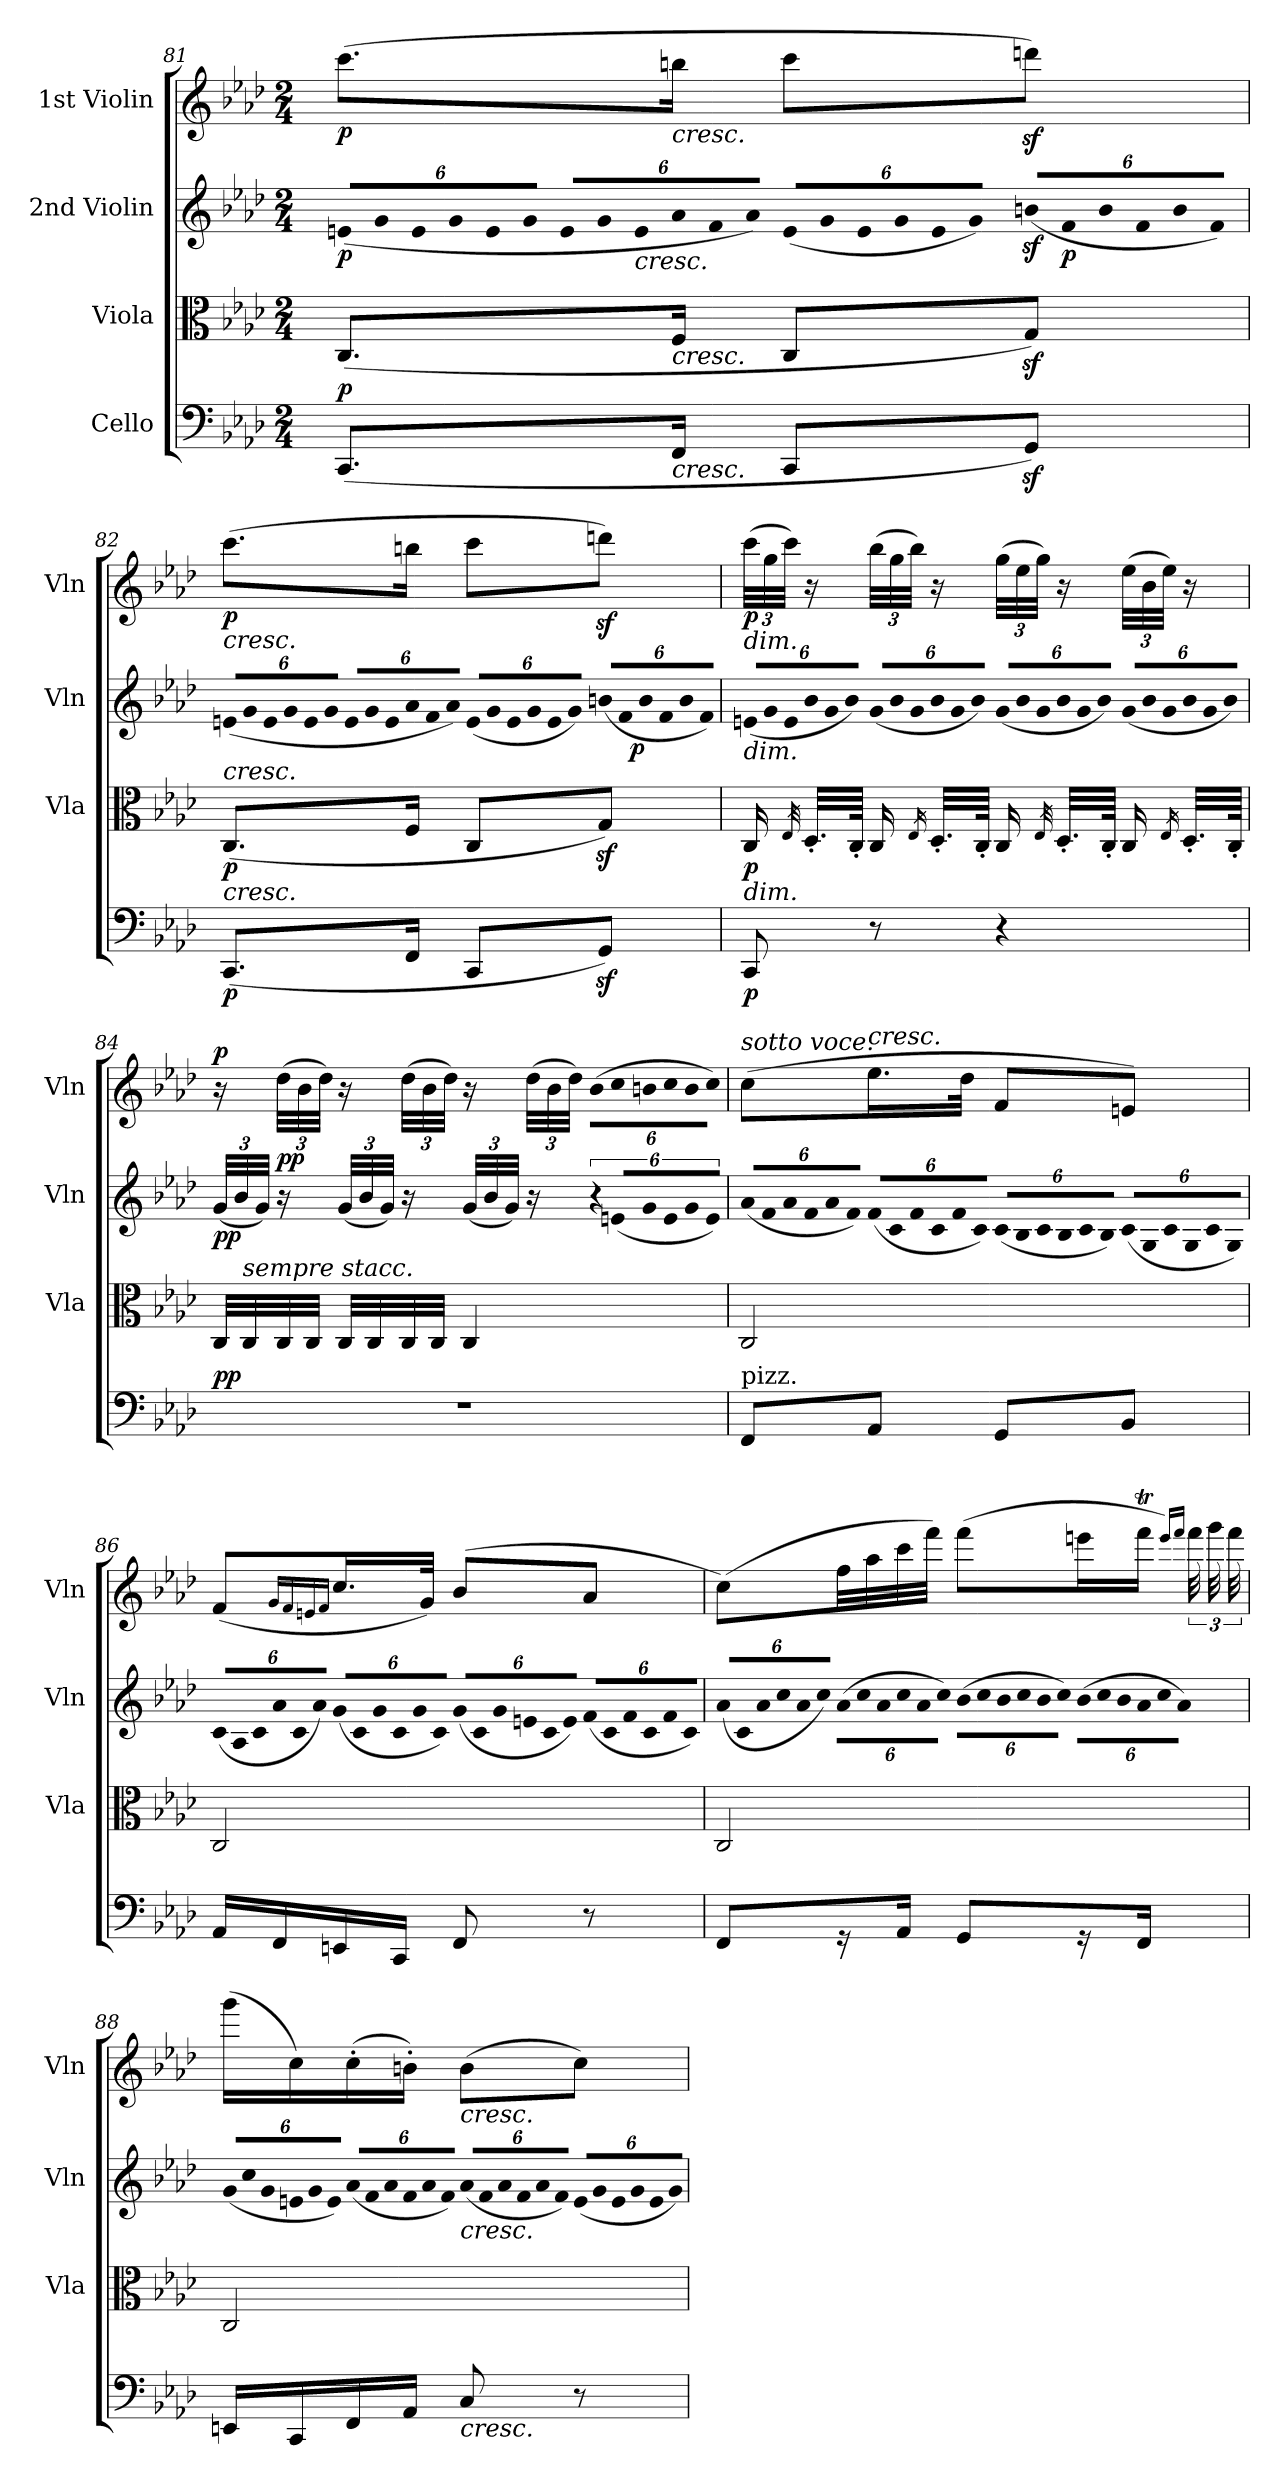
**kern	**dynam	**kern	**dynam	**kern	**dynam	**kern	**dynam
*part4	*part4	*part3	*part3	*part2	*part2	*part1	*part1
*staff4	*staff4	*staff3	*staff3	*staff2	*staff2	*staff1	*staff1
*I"Cello	*	*I"Viola	*	*I"2nd Violin	*	*I"1st Violin	*
*	*	*I'Vla	*	*I'Vln	*	*I'Vln	*
!!LO:LB:g=z
*clefF4	*	*clefC3	*	*clefG2	*	*clefG2	*
*k[b-e-a-d-]	*	*k[b-e-a-d-]	*	*k[b-e-a-d-]	*	*k[b-e-a-d-]	*
*f:	*	*f:	*	*f:	*	*f:	*
*M2/4	*	*M2/4	*	*M2/4	*	*M2/4	*
=81	=81	=81	=81	=81	=81	=81	=81
!	!LO:DY:a	!	!	!LO:N:vis=32	!LO:DY:b	!	!LO:DY:b
(8.CC/L	p	(8.C/L	.	(48en/LLL	p	(8.ccc\L	p
!	!	!	!	!LO:N:vis=32	!	!	!
.	.	.	.	48g/	.	.	.
!	!	!	!	!LO:N:vis=32	!	!	!
.	.	.	.	48e/	.	.	.
!	!	!	!	!LO:N:vis=32	!	!	!
.	.	.	.	48g/	.	.	.
!	!	!	!	!LO:N:vis=32	!	!	!
.	.	.	.	48e/	.	.	.
!	!	!	!	!LO:N:vis=32	!	!	!
.	.	.	.	48g/JJJ	.	.	.
!	!	!	!	!LO:N:vis=32	!	!	!
.	.	.	.	48e/LLL	.	.	.
!	!	!	!	!LO:N:vis=32	!	!	!
.	.	.	.	48g/	.	.	.
!	!	!	!	!LO:TX:b:i:t=cresc.	!	!	!
!	!	!	!	!LO:N:vis=32	!	!	!
.	.	.	.	48e/	.	.	.
!	!	!	!	!	!	!LO:TX:b:i:t=cresc.	!
!	!	!LO:TX:b:i:t=cresc.	!	!	!	!	!
!LO:TX:b:i:t=cresc.	!	!	!	!	!	!	!
!	!	!	!	!LO:N:vis=32	!	!	!
16FF/Jk	.	16F/Jk	.	48a-/	.	16bbn\Jk	.
!	!	!	!	!LO:N:vis=32	!	!	!
.	.	.	.	48f/	.	.	.
!	!	!	!	!LO:N:vis=32	!	!	!
.	.	.	.	48a-/JJJ)	.	.	.
!	!	!	!	!LO:N:vis=32	!	!	!
8CC/L	.	8C/L	.	(48e/LLL	.	8ccc\L	.
!	!	!	!	!LO:N:vis=32	!	!	!
.	.	.	.	48g/	.	.	.
!	!	!	!	!LO:N:vis=32	!	!	!
.	.	.	.	48e/	.	.	.
!	!	!	!	!LO:N:vis=32	!	!	!
.	.	.	.	48g/	.	.	.
!	!	!	!	!LO:N:vis=32	!	!	!
.	.	.	.	48e/	.	.	.
!	!	!	!	!LO:N:vis=32	!	!	!
.	.	.	.	48g/JJJ)	.	.	.
!	!	!	!	!LO:N:vis=32	!	!	!
8GGz</J)	.	8Gz</J)	.	(48bnz</LLL	.	8dddnz<\J)	.
!	!	!	!	!LO:N:vis=32	!LO:DY:b	!	!
.	.	.	.	48f/	p	.	.
!	!	!	!	!LO:N:vis=32	!	!	!
.	.	.	.	48b/	.	.	.
!	!	!	!	!LO:N:vis=32	!	!	!
.	.	.	.	48f/	.	.	.
!	!	!	!	!LO:N:vis=32	!	!	!
.	.	.	.	48b/	.	.	.
!	!	!	!	!LO:N:vis=32	!	!	!
.	.	.	.	48f/JJJ)	.	.	.
=82	=82	=82	=82	=82	=82	=82	=82
!	!	!	!	!	!	!LO:TX:b:i:t=cresc.	!
!	!	!LO:TX:a:i:t=cresc.	!	!	!	!	!
!LO:TX:a:i:t=cresc.	!	!	!	!	!	!	!
!	!LO:DY:b	!	!LO:DY:b	!LO:N:vis=32	!	!	!LO:DY:b
(8.CC/L	p	(8.C/L	p	(48en/LLL	.	(8.ccc\L	p
!	!	!	!	!LO:N:vis=32	!	!	!
.	.	.	.	48g/	.	.	.
!	!	!	!	!LO:N:vis=32	!	!	!
.	.	.	.	48e/	.	.	.
!	!	!	!	!LO:N:vis=32	!	!	!
.	.	.	.	48g/	.	.	.
!	!	!	!	!LO:N:vis=32	!	!	!
.	.	.	.	48e/	.	.	.
!	!	!	!	!LO:N:vis=32	!	!	!
.	.	.	.	48g/JJJ	.	.	.
!	!	!	!	!LO:N:vis=32	!	!	!
.	.	.	.	48e/LLL	.	.	.
!	!	!	!	!LO:N:vis=32	!	!	!
.	.	.	.	48g/	.	.	.
!	!	!	!	!LO:N:vis=32	!	!	!
.	.	.	.	48e/	.	.	.
!	!	!	!	!LO:N:vis=32	!	!	!
16FF/Jk	.	16F/Jk	.	48a-/	.	16bbn\Jk	.
!	!	!	!	!LO:N:vis=32	!	!	!
.	.	.	.	48f/	.	.	.
!	!	!	!	!LO:N:vis=32	!	!	!
.	.	.	.	48a-/JJJ)	.	.	.
!	!	!	!	!LO:N:vis=32	!	!	!
8CC/L	.	8C/L	.	(48e/LLL	.	8ccc\L	.
!	!	!	!	!LO:N:vis=32	!	!	!
.	.	.	.	48g/	.	.	.
!	!	!	!	!LO:N:vis=32	!	!	!
.	.	.	.	48e/	.	.	.
!	!	!	!	!LO:N:vis=32	!	!	!
.	.	.	.	48g/	.	.	.
!	!	!	!	!LO:N:vis=32	!	!	!
.	.	.	.	48e/	.	.	.
!	!	!	!	!LO:N:vis=32	!	!	!
.	.	.	.	48g/JJJ)	.	.	.
!	!	!	!	!LO:N:vis=32	!	!	!
8GGz</J)	.	8Gz</J)	.	(48bn/LLL	.	8dddnz<\J)	.
!	!	!	!	!LO:N:vis=32	!	!	!
.	.	.	.	48f/	.	.	.
!	!	!	!	!LO:N:vis=32	!LO:DY:b	!	!
.	.	.	.	48b/	p	.	.
!	!	!	!	!LO:N:vis=32	!	!	!
.	.	.	.	48f/	.	.	.
!	!	!	!	!LO:N:vis=32	!	!	!
.	.	.	.	48b/	.	.	.
!	!	!	!	!LO:N:vis=32	!	!	!
.	.	.	.	48f/JJJ)	.	.	.
=83	=83	=83	=83	=83	=83	=83	=83
!	!	!	!	!	!	!LO:TX:b:i:t=dim.	!
!	!	!	!	!LO:TX:b:i:t=dim.	!	!	!
!LO:TX:a:i:t=dim.	!	!	!	!	!	!	!
!	!LO:DY:b	!	!LO:DY:b	!LO:N:vis=32	!	!	!LO:DY:b
8CC/	p	16C/	p	(48en/LLL	.	(48ccc\LLL	p
!	!	!	!	!LO:N:vis=32	!	!	!
.	.	.	.	48g/	.	48gg\	.
!	!	!	!	!LO:N:vis=32	!	!	!
.	.	.	.	48e/	.	48ccc\JJJ)	.
.	.	32qE-/	.	.	.	.	.
!	!	!	!	!LO:N:vis=32	!	!	!
.	.	32.D-'/LLL	.	48b-/	.	16r	.
!	!	!	!	!LO:N:vis=32	!	!	!
.	.	.	.	48g/	.	.	.
!	!	!	!	!LO:N:vis=32	!	!	!
.	.	.	.	48b-/JJJ)	.	.	.
.	.	64C'/JJJk	.	.	.	.	.
!	!	!	!	!LO:N:vis=32	!	!	!
8r	.	16C/	.	(48g/LLL	.	(48bb-\LLL	.
!	!	!	!	!LO:N:vis=32	!	!	!
.	.	.	.	48b-/	.	48gg\	.
!	!	!	!	!LO:N:vis=32	!	!	!
.	.	.	.	48g/	.	48bb-\JJJ)	.
.	.	16qE-/	.	.	.	.	.
!	!	!	!	!LO:N:vis=32	!	!	!
.	.	32.D-'/LLL	.	48b-/	.	16r	.
!	!	!	!	!LO:N:vis=32	!	!	!
.	.	.	.	48g/	.	.	.
!	!	!	!	!LO:N:vis=32	!	!	!
.	.	.	.	48b-/JJJ)	.	.	.
.	.	64C'/JJJk	.	.	.	.	.
!	!	!	!	!LO:N:vis=32	!	!	!
4r	.	16C/	.	(48g/LLL	.	(48gg\LLL	.
!	!	!	!	!LO:N:vis=32	!	!	!
.	.	.	.	48b-/	.	48ee-\	.
!	!	!	!	!LO:N:vis=32	!	!	!
.	.	.	.	48g/	.	48gg\JJJ)	.
.	.	32qE-/	.	.	.	.	.
!	!	!	!	!LO:N:vis=32	!	!	!
.	.	32.D-'/LLL	.	48b-/	.	16r	.
!	!	!	!	!LO:N:vis=32	!	!	!
.	.	.	.	48g/	.	.	.
!	!	!	!	!LO:N:vis=32	!	!	!
.	.	.	.	48b-/JJJ)	.	.	.
.	.	64C'/JJJk	.	.	.	.	.
!	!	!	!	!LO:N:vis=32	!	!	!
.	.	16C/	.	(48g/LLL	.	(48ee-\LLL	.
!	!	!	!	!LO:N:vis=32	!	!	!
.	.	.	.	48b-/	.	48b-\	.
!	!	!	!	!LO:N:vis=32	!	!	!
.	.	.	.	48g/	.	48ee-\JJJ)	.
.	.	16qE-/	.	.	.	.	.
!	!	!	!	!LO:N:vis=32	!	!	!
.	.	32.D-'/LLL	.	48b-/	.	16r	.
!	!	!	!	!LO:N:vis=32	!	!	!
.	.	.	.	48g/	.	.	.
!	!	!	!	!LO:N:vis=32	!	!	!
.	.	.	.	48b-/JJJ)	.	.	.
.	.	64C'/JJJk	.	.	.	.	.
!!LO:LB:g=z
=84	=84	=84	=84	=84	=84	=84	=84
!	!LO:DY:a	!	!	!	!LO:DY:b	!	!LO:DY:a
2r	pp	32C/LLL	.	(48g/LLL	pp	16r	p
.	.	.	.	48b-/	.	.	.
!	!	!LO:TX:a:i:t=sempre stacc.	!	!	!	!	!
.	.	32C/	.	.	.	.	.
.	.	.	.	48g/JJJ)	.	.	.
!	!	!	!	!	!	!	!LO:DY:b
.	.	32C/	.	16r	.	(48dd-\LLL	pp
.	.	.	.	.	.	48b-\	.
.	.	32C/JJJ	.	.	.	.	.
.	.	.	.	.	.	48dd-\JJJ)	.
.	.	32C/LLL	.	(48g/LLL	.	16r	.
.	.	.	.	48b-/	.	.	.
.	.	32C/	.	.	.	.	.
.	.	.	.	48g/JJJ)	.	.	.
.	.	32C/	.	16r	.	(48dd-\LLL	.
.	.	.	.	.	.	48b-\	.
.	.	32C/JJJ	.	.	.	.	.
.	.	.	.	.	.	48dd-\JJJ)	.
.	.	4C/	.	(48g/LLL	.	16r	.
.	.	.	.	48b-/	.	.	.
.	.	.	.	48g/JJJ)	.	.	.
.	.	.	.	16r	.	(48dd-\LLL	.
.	.	.	.	.	.	48b-\	.
.	.	.	.	.	.	48dd-\JJJ)	.
!	!	!	!	!LO:N:vis=32	!	!LO:N:vis=32	!
.	.	.	.	48r	.	(48b-\LLL	.
!	!	!	!	!LO:N:vis=32	!	!LO:N:vis=32	!
.	.	.	.	(48en/LLL	.	48cc\	.
!	!	!	!	!LO:N:vis=32	!	!LO:N:vis=32	!
.	.	.	.	48g/	.	48bn\	.
!	!	!	!	!LO:N:vis=32	!	!LO:N:vis=32	!
.	.	.	.	48e/	.	48cc\	.
!	!	!	!	!LO:N:vis=32	!	!LO:N:vis=32	!
.	.	.	.	48g/	.	48b\	.
!	!	!	!	!LO:N:vis=32	!	!LO:N:vis=32	!
.	.	.	.	48e/JJJ)	.	48cc\JJJ)	.
=85	=85	=85	=85	=85	=85	=85	=85
!	!	!	!	!	!	!LO:TX:a:i:t=sotto voce.	!
!LO:TX:a:t=pizz.	!	!	!	!	!	!	!
!	!	!	!	!LO:N:vis=32	!	!	!
8FF/L	.	2C/	.	(48a-/LLL	.	(8cc\L	.
!	!	!	!	!LO:N:vis=32	!	!	!
.	.	.	.	48f/	.	.	.
!	!	!	!	!LO:N:vis=32	!	!	!
.	.	.	.	48a-/	.	.	.
!	!	!	!	!LO:N:vis=32	!	!	!
.	.	.	.	48f/	.	.	.
!	!	!	!	!LO:N:vis=32	!	!	!
.	.	.	.	48a-/	.	.	.
!	!	!	!	!LO:N:vis=32	!	!	!
.	.	.	.	48f/JJJ)	.	.	.
!	!	!	!	!	!	!LO:TX:a:i:t=cresc.	!
!	!	!	!	!LO:N:vis=32	!	!	!
8AA-/J	.	.	.	(48f/LLL	.	16.ee-\L	.
!	!	!	!	!LO:N:vis=32	!	!	!
.	.	.	.	48c/	.	.	.
!	!	!	!	!LO:N:vis=32	!	!	!
.	.	.	.	48f/	.	.	.
!	!	!	!	!LO:N:vis=32	!	!	!
.	.	.	.	48c/	.	.	.
!	!	!	!	!LO:N:vis=32	!	!	!
.	.	.	.	48f/	.	.	.
.	.	.	.	.	.	32dd-\JJk	.
!	!	!	!	!LO:N:vis=32	!	!	!
.	.	.	.	48c/JJJ)	.	.	.
!	!	!	!	!LO:N:vis=32	!	!	!
8GG/L	.	.	.	(48c/LLL	.	8f/L	.
!	!	!	!	!LO:N:vis=32	!	!	!
.	.	.	.	48B-/	.	.	.
!	!	!	!	!LO:N:vis=32	!	!	!
.	.	.	.	48c/	.	.	.
!	!	!	!	!LO:N:vis=32	!	!	!
.	.	.	.	48B-/	.	.	.
!	!	!	!	!LO:N:vis=32	!	!	!
.	.	.	.	48c/	.	.	.
!	!	!	!	!LO:N:vis=32	!	!	!
.	.	.	.	48B-/JJJ)	.	.	.
!	!	!	!	!LO:N:vis=32	!	!	!
8BB-/J	.	.	.	(48c/LLL	.	8en/J)	.
!	!	!	!	!LO:N:vis=32	!	!	!
.	.	.	.	48G/	.	.	.
!	!	!	!	!LO:N:vis=32	!	!	!
.	.	.	.	48c/	.	.	.
!	!	!	!	!LO:N:vis=32	!	!	!
.	.	.	.	48G/	.	.	.
!	!	!	!	!LO:N:vis=32	!	!	!
.	.	.	.	48c/	.	.	.
!	!	!	!	!LO:N:vis=32	!	!	!
.	.	.	.	48G/JJJ)	.	.	.
=86	=86	=86	=86	=86	=86	=86	=86
!	!	!	!	!LO:N:vis=32	!	!	!
16AA-/LL	.	2C/	.	(48c/LLL	.	(8f/L	.
!	!	!	!	!LO:N:vis=32	!	!	!
.	.	.	.	48A-/	.	.	.
!	!	!	!	!LO:N:vis=32	!	!	!
.	.	.	.	48c/	.	.	.
!	!	!	!	!LO:N:vis=32	!	!	!
16FF/	.	.	.	48a-/	.	.	.
!	!	!	!	!LO:N:vis=32	!	!	!
.	.	.	.	48c/	.	.	.
!	!	!	!	!LO:N:vis=32	!	!	!
.	.	.	.	48a-/JJJ)	.	.	.
.	.	.	.	.	.	16qg/LL	.
.	.	.	.	.	.	16qf/	.
.	.	.	.	.	.	16qen/	.
.	.	.	.	.	.	16qf/JJ	.
!	!	!	!	!LO:N:vis=32	!	!	!
16EEn/	.	.	.	(48g/LLL	.	16.cc/L	.
!	!	!	!	!LO:N:vis=32	!	!	!
.	.	.	.	48c/	.	.	.
!	!	!	!	!LO:N:vis=32	!	!	!
.	.	.	.	48g/	.	.	.
!	!	!	!	!LO:N:vis=32	!	!	!
16CC/JJ	.	.	.	48c/	.	.	.
!	!	!	!	!LO:N:vis=32	!	!	!
.	.	.	.	48g/	.	.	.
.	.	.	.	.	.	32g/JJk)	.
!	!	!	!	!LO:N:vis=32	!	!	!
.	.	.	.	48c/JJJ)	.	.	.
!	!	!	!	!LO:N:vis=32	!	!	!
8FF/	.	.	.	(48g/LLL	.	(8b-/L	.
!	!	!	!	!LO:N:vis=32	!	!	!
.	.	.	.	48c/	.	.	.
!	!	!	!	!LO:N:vis=32	!	!	!
.	.	.	.	48g/	.	.	.
!	!	!	!	!LO:N:vis=32	!	!	!
.	.	.	.	48en/	.	.	.
!	!	!	!	!LO:N:vis=32	!	!	!
.	.	.	.	48c/	.	.	.
!	!	!	!	!LO:N:vis=32	!	!	!
.	.	.	.	48e/JJJ)	.	.	.
!	!	!	!	!LO:N:vis=32	!	!	!
8r	.	.	.	(48f/LLL	.	8a-/J	.
!	!	!	!	!LO:N:vis=32	!	!	!
.	.	.	.	48c/	.	.	.
!	!	!	!	!LO:N:vis=32	!	!	!
.	.	.	.	48f/	.	.	.
!	!	!	!	!LO:N:vis=32	!	!	!
.	.	.	.	48c/	.	.	.
!	!	!	!	!LO:N:vis=32	!	!	!
.	.	.	.	48f/	.	.	.
!	!	!	!	!LO:N:vis=32	!	!	!
.	.	.	.	48c/JJJ)	.	.	.
!!LO:LB:g=z
=87	=87	=87	=87	=87	=87	=87	=87
!	!	!	!	!LO:N:vis=32	!	!	!
*	*	*	*	*	*	*^	*
8FF/L	.	2C/	.	(48a-/LLL	.	(8cc\L)	4ryy	.
!	!	!	!	!LO:N:vis=32	!	!	!	!
.	.	.	.	48c/	.	.	.	.
!	!	!	!	!LO:N:vis=32	!	!	!	!
.	.	.	.	48a-/	.	.	.	.
!	!	!	!	!LO:N:vis=32	!	!	!	!
.	.	.	.	48cc/	.	.	.	.
!	!	!	!	!LO:N:vis=32	!	!	!	!
.	.	.	.	48a-/	.	.	.	.
!	!	!	!	!LO:N:vis=32	!	!	!	!
.	.	.	.	48cc/JJJ)	.	.	.	.
!	!	!	!	!LO:N:vis=32	!	!	!	!
16r	.	.	.	(48a-\LLL	.	32ff\LL	.	.
!	!	!	!	!LO:N:vis=32	!	!	!	!
.	.	.	.	48cc\	.	.	.	.
.	.	.	.	.	.	32aa-\	.	.
!	!	!	!	!LO:N:vis=32	!	!	!	!
.	.	.	.	48a-\	.	.	.	.
!	!	!	!	!LO:N:vis=32	!	!	!	!
16AA-/Jk	.	.	.	48cc\	.	32ccc\	.	.
!	!	!	!	!LO:N:vis=32	!	!	!	!
.	.	.	.	48a-\	.	.	.	.
.	.	.	.	.	.	32fff\JJJ)	.	.
!	!	!	!	!LO:N:vis=32	!	!	!	!
.	.	.	.	48cc\JJJ)	.	.	.	.
!	!	!	!	!LO:N:vis=32	!	!	!	!
8GG/L	.	.	.	(48b-\LLL	.	(8fff\L	4ryy	.
!	!	!	!	!LO:N:vis=32	!	!	!	!
.	.	.	.	48cc\	.	.	.	.
!	!	!	!	!LO:N:vis=32	!	!	!	!
.	.	.	.	48b-\	.	.	.	.
!	!	!	!	!LO:N:vis=32	!	!	!	!
.	.	.	.	48cc\	.	.	.	.
!	!	!	!	!LO:N:vis=32	!	!	!	!
.	.	.	.	48b-\	.	.	.	.
!	!	!	!	!LO:N:vis=32	!	!	!	!
.	.	.	.	48cc\JJJ)	.	.	.	.
!	!	!	!	!LO:N:vis=32	!	!	!	!
16r	.	.	.	(48b-\LLL	.	16eeen\L	.	.
!	!	!	!	!LO:N:vis=32	!	!	!	!
.	.	.	.	48cc\	.	.	.	.
!	!	!	!	!LO:N:vis=32	!	!	!	!
.	.	.	.	48b-\	.	.	.	.
!	!	!	!	!LO:N:vis=32	!	!	!	!
16FF/Jk	.	.	.	48a-\	.	16fffT\JJ	.	.
!	!	!	!	!LO:N:vis=32	!	!	!	!
.	.	.	.	48cc\	.	.	.	.
!	!	!	!	!LO:N:vis=32	!	!	!	!
.	.	.	.	48a-\JJJ)	.	.	.	.
.	.	.	.	.	.	16qeee/LL)	.	.
.	.	.	.	.	.	16qfff/JJ	.	.
16ryy	.	16ryy	.	16ryy	.	16ryy	48fff\	.
.	.	.	.	.	.	.	48ggg\	.
.	.	.	.	.	.	.	48fff\	.
=88	=88	=88	=88	=88	=88	=88	=88	=88
!	!	!	!	!LO:N:vis=32	!	!	!	!
*	*	*	*	*	*	*v	*v	*
16EEn/LL	.	2C/	.	(48g/LLL	.	(16ggg\LL	.
!	!	!	!	!LO:N:vis=32	!	!	!
.	.	.	.	48cc/	.	.	.
!	!	!	!	!LO:N:vis=32	!	!	!
.	.	.	.	48g/	.	.	.
!	!	!	!	!LO:N:vis=32	!	!	!
16CC/	.	.	.	48en/	.	16cc\)	.
!	!	!	!	!LO:N:vis=32	!	!	!
.	.	.	.	48g/	.	.	.
!	!	!	!	!LO:N:vis=32	!	!	!
.	.	.	.	48e/JJJ)	.	.	.
!	!	!	!	!LO:N:vis=32	!	!	!
16FF/	.	.	.	(48a-/LLL	.	(16cc'\	.
!	!	!	!	!LO:N:vis=32	!	!	!
.	.	.	.	48f/	.	.	.
!	!	!	!	!LO:N:vis=32	!	!	!
.	.	.	.	48a-/	.	.	.
!	!	!	!	!LO:N:vis=32	!	!	!
16AA-/JJ	.	.	.	48f/	.	16bn'\JJ)	.
!	!	!	!	!LO:N:vis=32	!	!	!
.	.	.	.	48a-/	.	.	.
!	!	!	!	!LO:N:vis=32	!	!	!
.	.	.	.	48f/JJJ)	.	.	.
!	!	!	!	!	!	!LO:TX:b:i:t=cresc.	!
!	!	!	!	!LO:TX:b:i:t=cresc.	!	!	!
!LO:TX:b:i:t=cresc.	!	!	!	!	!	!	!
!	!	!	!	!LO:N:vis=32	!	!	!
8C/	.	.	.	(48a-/LLL	.	(8b\L	.
!	!	!	!	!LO:N:vis=32	!	!	!
.	.	.	.	48f/	.	.	.
!	!	!	!	!LO:N:vis=32	!	!	!
.	.	.	.	48a-/	.	.	.
!	!	!	!	!LO:N:vis=32	!	!	!
.	.	.	.	48f/	.	.	.
!	!	!	!	!LO:N:vis=32	!	!	!
.	.	.	.	48a-/	.	.	.
!	!	!	!	!LO:N:vis=32	!	!	!
.	.	.	.	48f/JJJ)	.	.	.
!	!	!	!	!LO:N:vis=32	!	!	!
8r	.	.	.	(48e/LLL	.	8cc\J)	.
!	!	!	!	!LO:N:vis=32	!	!	!
.	.	.	.	48g/	.	.	.
!	!	!	!	!LO:N:vis=32	!	!	!
.	.	.	.	48e/	.	.	.
!	!	!	!	!LO:N:vis=32	!	!	!
.	.	.	.	48g/	.	.	.
!	!	!	!	!LO:N:vis=32	!	!	!
.	.	.	.	48e/	.	.	.
!	!	!	!	!LO:N:vis=32	!	!	!
.	.	.	.	48g/JJJ)	.	.	.
=	=	=	=	=	=	=	=
*-	*-	*-	*-	*-	*-	*-	*-
